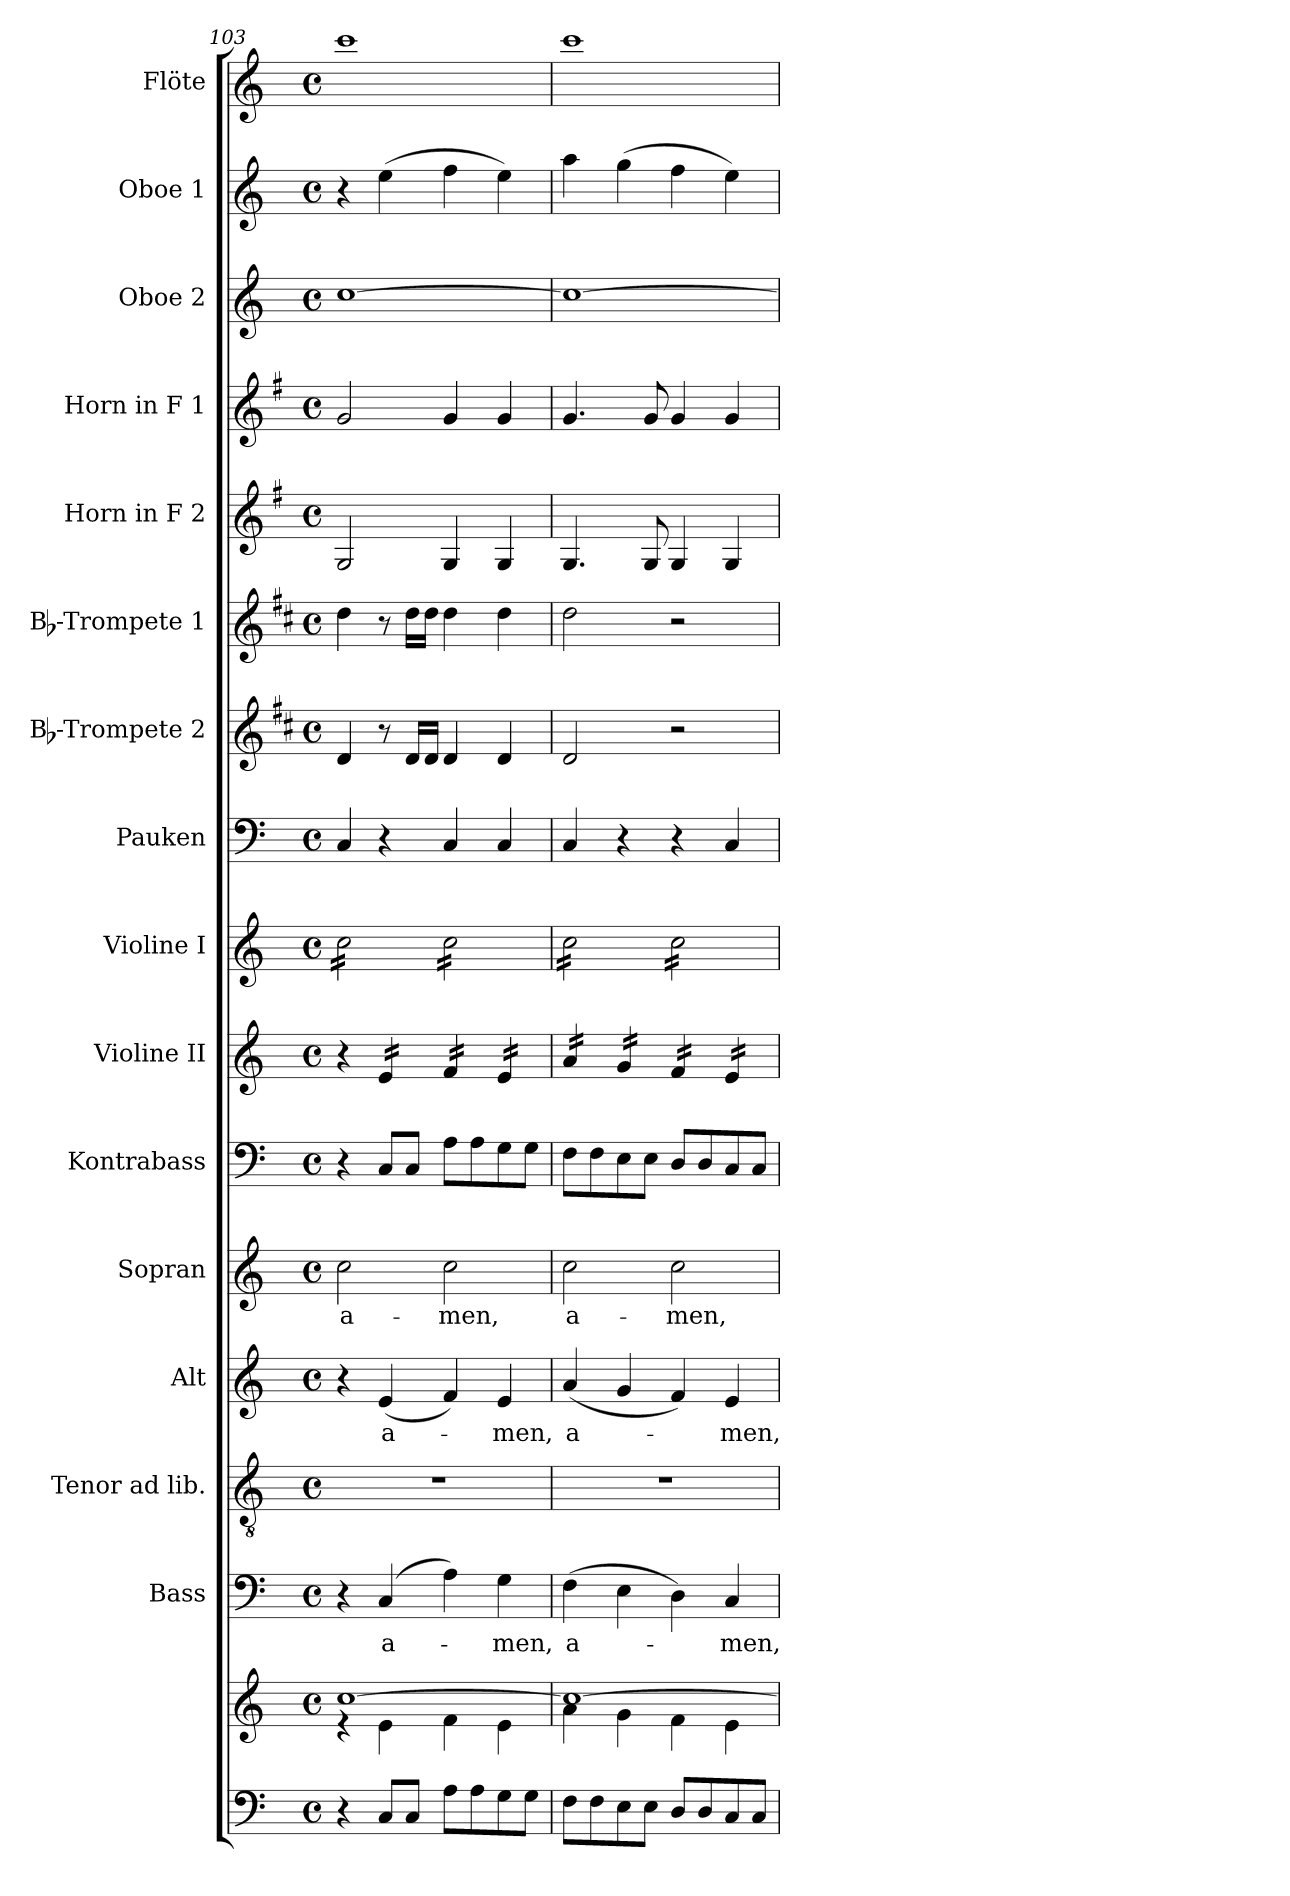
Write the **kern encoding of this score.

**kern	**kern	**kern	**text	**kern	**kern	**text	**kern	**text	**kern	**kern	**kern	**kern	**kern	**kern	**kern	**kern	**kern	**kern	**kern
*part16	*part16	*part15	*part15	*part14	*part13	*part13	*part12	*part12	*part11	*part10	*part9	*part8	*part7	*part6	*part5	*part4	*part3	*part2	*part1
*staff17	*staff16	*staff15	*staff15	*staff14	*staff13	*staff13	*staff12	*staff12	*staff11	*staff10	*staff9	*staff8	*staff7	*staff6	*staff5	*staff4	*staff3	*staff2	*staff1
*	*	*I"Bass	*	*I"Tenor ad lib.	*I"Alt	*	*I"Sopran	*	*I"Kontrabass	*I"Violine II	*I"Violine I	*I"Pauken	*I"Bb-Trompete 2	*I"Bb-Trompete 1	*I"Horn in F 2	*I"Horn in F 1	*I"Oboe 2	*I"Oboe 1	*I"Flöte
*	*	*I'B.	*	*I'T.	*I'A.	*	*I'S.	*	*I'Kb.	*I'Vl. II	*I'Vl. I	*I'Pk.	*I'Bb Trp. 2	*I'Bb Trp. 1	*	*	*I'Ob. 2	*I'Ob. 1	*I'Fl.
*clefF4	*clefG2	*clefF4	*	*clefGv2	*clefG2	*	*clefG2	*	*clefF4	*clefG2	*clefG2	*clefF4	*clefG2	*clefG2	*clefG2	*clefG2	*clefG2	*clefG2	*clefG2
*	*	*	*	*	*	*	*	*	*ITrd7c12	*	*	*	*ITrd1c2	*ITrd1c2	*ITrd4c7	*ITrd4c7	*	*	*
*k[]	*k[]	*k[]	*	*k[]	*k[]	*	*k[]	*	*k[]	*k[]	*k[]	*k[]	*k[]	*k[]	*k[]	*k[]	*k[]	*k[]	*k[]
*C:	*C:	*C:	*	*C:	*C:	*	*C:	*	*C:	*C:	*C:	*C:	*C:	*C:	*C:	*C:	*C:	*C:	*C:
*M4/4	*M4/4	*M4/4	*	*M4/4	*M4/4	*	*M4/4	*	*M4/4	*M4/4	*M4/4	*M4/4	*M4/4	*M4/4	*M4/4	*M4/4	*M4/4	*M4/4	*M4/4
*met(c)	*met(c)	*met(c)	*	*met(c)	*met(c)	*	*met(c)	*	*met(c)	*met(c)	*met(c)	*met(c)	*met(c)	*met(c)	*met(c)	*met(c)	*met(c)	*met(c)	*met(c)
=103	=103	=103	=103	=103	=103	=103	=103	=103	=103	=103	=103	=103	=103	=103	=103	=103	=103	=103	=103
*	*^	*	*	*	*	*	*	*	*	*	*	*	*	*	*	*	*	*	*
!	!	!	!	!	!	!	!	!	!LO:LY:b	!	!	!	!	!	!	!	!	!	!	!
*	*	*	*	*	*	*	*	*	*	*	*	*tremolo	*	*	*	*	*	*	*	*
4r	[>1cc	4re	4r	.	1r	4r	.	2cc\	a-	4r	4r	16cc\LL	4C/	4c/	4cc\	2C/	2c/	[1cc	4r	1ccc
.	.	.	.	.	.	.	.	.	.	.	.	16cc\	.	.	.	.	.	.	.	.
.	.	.	.	.	.	.	.	.	.	.	.	16cc\	.	.	.	.	.	.	.	.
.	.	.	.	.	.	.	.	.	.	.	.	16cc\	.	.	.	.	.	.	.	.
!	!	!	!	!LO:LY:b	!	!	!LO:LY:b	!	!	!	!	!	!	!	!	!	!	!	!	!
*	*	*	*	*	*	*	*	*	*	*	*tremolo	*	*	*	*	*	*	*	*	*
8C/L	.	4e\	(4C/	a-	.	(<4e/	a-	.	.	8CC/L	16e/LL	16cc\	4r	8r	8r	.	.	.	(>4ee\	.
.	.	.	.	.	.	.	.	.	.	.	16e/	16cc\	.	.	.	.	.	.	.	.
8C/J	.	.	.	.	.	.	.	.	.	8CC/J	16e/	16cc\	.	16c/LL	16cc\LL	.	.	.	.	.
.	.	.	.	.	.	.	.	.	.	.	16e/JJ	16cc\JJ	.	16c/JJ	16cc\JJ	.	.	.	.	.
!	!	!	!	!	!	!	!	!	!LO:LY:b	!	!	!	!	!	!	!	!	!	!	!
8A\L	.	4f\	4A\)	.	.	4f/)	.	2cc\	-men,	8AA\L	16f/LL	16cc\LL	4C/	4c/	4cc\	4C/	4c/	.	4ff\	.
.	.	.	.	.	.	.	.	.	.	.	16f/	16cc\	.	.	.	.	.	.	.	.
8A\	.	.	.	.	.	.	.	.	.	8AA\	16f/	16cc\	.	.	.	.	.	.	.	.
.	.	.	.	.	.	.	.	.	.	.	16f/JJ	16cc\	.	.	.	.	.	.	.	.
!	!	!	!	!LO:LY:b	!	!	!LO:LY:b	!	!	!	!	!	!	!	!	!	!	!	!	!
8G\	.	4e\	4G\	-men,	.	4e/	-men,	.	.	8GG\	16e/LL	16cc\	4C/	4c/	4cc\	4C/	4c/	.	4ee\)	.
.	.	.	.	.	.	.	.	.	.	.	16e/	16cc\	.	.	.	.	.	.	.	.
8G\J	.	.	.	.	.	.	.	.	.	8GG\J	16e/	16cc\	.	.	.	.	.	.	.	.
.	.	.	.	.	.	.	.	.	.	.	16e/JJ	16cc\JJ	.	.	.	.	.	.	.	.
=104	=104	=104	=104	=104	=104	=104	=104	=104	=104	=104	=104	=104	=104	=104	=104	=104	=104	=104	=104	=104
!	!	!	!	!LO:LY:b	!	!	!LO:LY:b	!	!LO:LY:b	!	!	!	!	!	!	!	!	!	!	!
8F\L	1cc_	4a\	(>4F\	a-	1r	(<4a/	a-	2cc\	a-	8FF\L	16a/LL	16cc\LL	4C/	2c/	2cc\	4.C/	4.c/	1cc_	4aa\	1ccc
.	.	.	.	.	.	.	.	.	.	.	16a/	16cc\	.	.	.	.	.	.	.	.
8F\	.	.	.	.	.	.	.	.	.	8FF\	16a/	16cc\	.	.	.	.	.	.	.	.
.	.	.	.	.	.	.	.	.	.	.	16a/JJ	16cc\	.	.	.	.	.	.	.	.
8E\	.	4g\	4E\	.	.	4g/	.	.	.	8EE\	16g/LL	16cc\	4r	.	.	.	.	.	(>4gg\	.
.	.	.	.	.	.	.	.	.	.	.	16g/	16cc\	.	.	.	.	.	.	.	.
8E\J	.	.	.	.	.	.	.	.	.	8EE\J	16g/	16cc\	.	.	.	8C/	8c/	.	.	.
.	.	.	.	.	.	.	.	.	.	.	16g/JJ	16cc\JJ	.	.	.	.	.	.	.	.
!	!	!	!	!	!	!	!	!	!LO:LY:b	!	!	!	!	!	!	!	!	!	!	!
8D/L	.	4f\	4D\)	.	.	4f/)	.	2cc\	-men,	8DD/L	16f/LL	16cc\LL	4r	2r	2r	4C/	4c/	.	4ff\	.
.	.	.	.	.	.	.	.	.	.	.	16f/	16cc\	.	.	.	.	.	.	.	.
8D/	.	.	.	.	.	.	.	.	.	8DD/	16f/	16cc\	.	.	.	.	.	.	.	.
.	.	.	.	.	.	.	.	.	.	.	16f/JJ	16cc\	.	.	.	.	.	.	.	.
!	!	!	!	!LO:LY:b	!	!	!LO:LY:b	!	!	!	!	!	!	!	!	!	!	!	!	!
8C/	.	4e\	4C/	-men,	.	4e/	-men,	.	.	8CC/	16e/LL	16cc\	4C/	.	.	4C/	4c/	.	4ee\)	.
.	.	.	.	.	.	.	.	.	.	.	16e/	16cc\	.	.	.	.	.	.	.	.
8C/J	.	.	.	.	.	.	.	.	.	8CC/J	16e/	16cc\	.	.	.	.	.	.	.	.
.	.	.	.	.	.	.	.	.	.	.	16e/JJ	16cc\JJ	.	.	.	.	.	.	.	.
*	*	*	*	*	*	*	*	*	*	*	*	*Xtremolo	*	*	*	*	*	*	*	*
*	*	*	*	*	*	*	*	*	*	*	*Xtremolo	*	*	*	*	*	*	*	*	*
*	*v	*v	*	*	*	*	*	*	*	*	*	*	*	*	*	*	*	*	*	*
=	=	=	=	=	=	=	=	=	=	=	=	=	=	=	=	=	=	=	=
*-	*-	*-	*-	*-	*-	*-	*-	*-	*-	*-	*-	*-	*-	*-	*-	*-	*-	*-	*-
